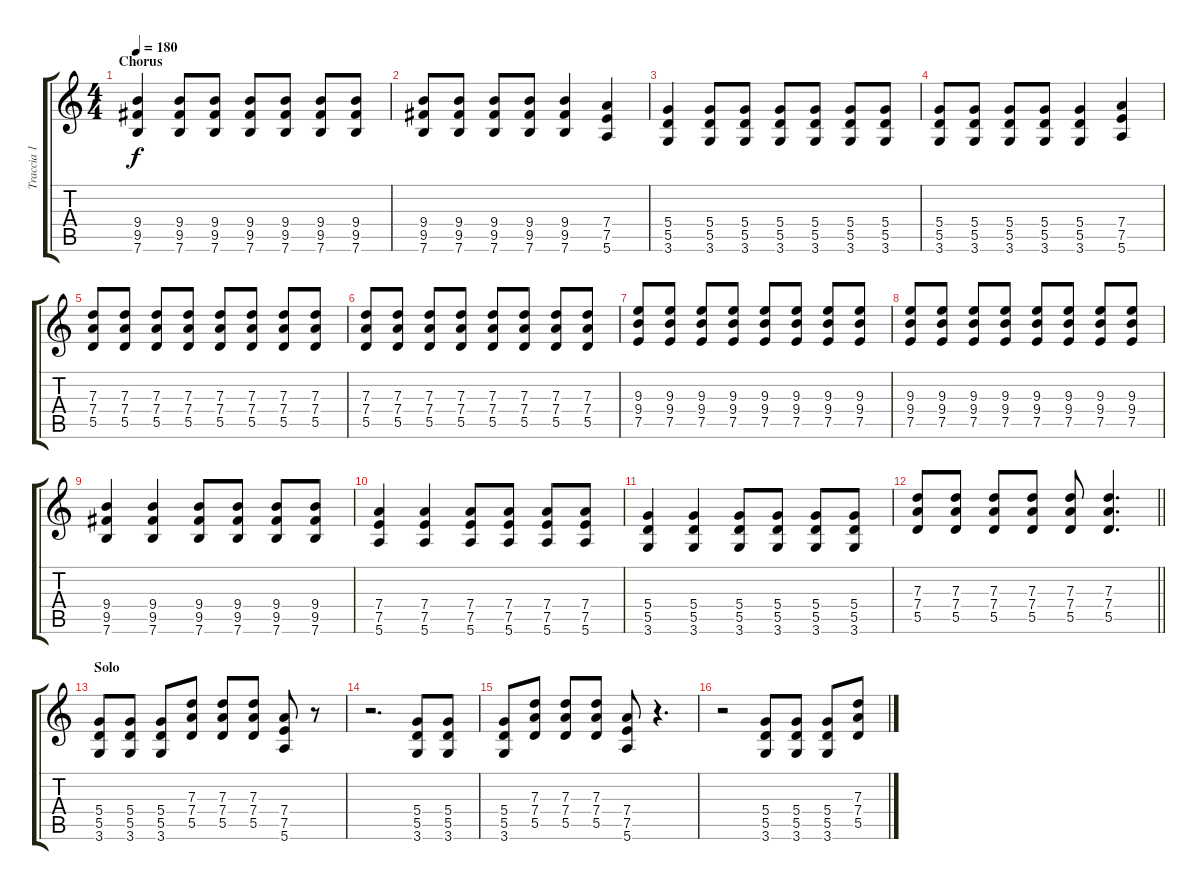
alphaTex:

\track ("Traccia 1" "Traccia 1") {instrument distortionguitar}
\staff {score tabs}
\tuning (E4 B3 G3 D3 A2 E2) {hide}
\ts (4 4)
\section ("" "Chorus")
\tempo 180
\clef g2
\ks c
(9.4 9.5 7.6).4{dy f} (9.4 9.5 7.6).8 (9.4 9.5 7.6).8 (9.4 9.5 7.6).8 (9.4 9.5 7.6).8 (9.4 9.5 7.6).8 (9.4 9.5 7.6).8 |
(9.4 9.5 7.6).8 (9.4 9.5 7.6).8 (9.4 9.5 7.6).8 (9.4 9.5 7.6).8 (9.4 9.5 7.6).4 (7.4 7.5 5.6).4 |
(5.4 5.5 3.6).4 (5.4 5.5 3.6).8 (5.4 5.5 3.6).8 (5.4 5.5 3.6).8 (5.4 5.5 3.6).8 (5.4 5.5 3.6).8 (5.4 5.5 3.6).8 |
(5.4 5.5 3.6).8 (5.4 5.5 3.6).8 (5.4 5.5 3.6).8 (5.4 5.5 3.6).8 (5.4 5.5 3.6).4 (7.4 7.5 5.6).4 |
(7.3 7.4 5.5).8 (7.3 7.4 5.5).8 (7.3 7.4 5.5).8 (7.3 7.4 5.5).8 (7.3 7.4 5.5).8 (7.3 7.4 5.5).8 (7.3 7.4 5.5).8 (7.3 7.4 5.5).8 |
(7.3 7.4 5.5).8 (7.3 7.4 5.5).8 (7.3 7.4 5.5).8 (7.3 7.4 5.5).8 (7.3 7.4 5.5).8 (7.3 7.4 5.5).8 (7.3 7.4 5.5).8 (7.3 7.4 5.5).8 |
(9.3 9.4 7.5).8 (9.3 9.4 7.5).8 (9.3 9.4 7.5).8 (9.3 9.4 7.5).8 (9.3 9.4 7.5).8 (9.3 9.4 7.5).8 (9.3 9.4 7.5).8 (9.3 9.4 7.5).8 |
(9.3 9.4 7.5).8 (9.3 9.4 7.5).8 (9.3 9.4 7.5).8 (9.3 9.4 7.5).8 (9.3 9.4 7.5).8 (9.3 9.4 7.5).8 (9.3 9.4 7.5).8 (9.3 9.4 7.5).8 |
(9.4 9.5 7.6).4 (9.4 9.5 7.6).4 (9.4 9.5 7.6).8 (9.4 9.5 7.6).8 (9.4 9.5 7.6).8 (9.4 9.5 7.6).8 |
(7.4 7.5 5.6).4 (7.4 7.5 5.6).4 (7.4 7.5 5.6).8 (7.4 7.5 5.6).8 (7.4 7.5 5.6).8 (7.4 7.5 5.6).8 |
(5.4 5.5 3.6).4 (5.4 5.5 3.6).4 (5.4 5.5 3.6).8 (5.4 5.5 3.6).8 (5.4 5.5 3.6).8 (5.4 5.5 3.6).8 |
\barLineRight lightlight
(7.3 7.4 5.5).8 (7.3 7.4 5.5).8 (7.3 7.4 5.5).8 (7.3 7.4 5.5).8 (7.3 7.4 5.5).8 (7.3 7.4 5.5).4{d} |
\section ("" "Solo")
(5.4 5.5 3.6).8 (5.4 5.5 3.6).8 (5.4 5.5 3.6).8 (7.3 7.4 5.5).8 (7.3 7.4 5.5).8 (7.3 7.4 5.5).8 (7.4 7.5 5.6).8 r.8 |
r.2{d} (5.4 5.5 3.6).8 (5.4 5.5 3.6).8 |
(5.4 5.5 3.6).8 (7.3 7.4 5.5).8 (7.3 7.4 5.5).8 (7.3 7.4 5.5).8 (7.4 7.5 5.6).8 r.4{d} |
r.2 (5.4 5.5 3.6).8 (5.4 5.5 3.6).8 (5.4 5.5 3.6).8 (7.3 7.4 5.5).8
